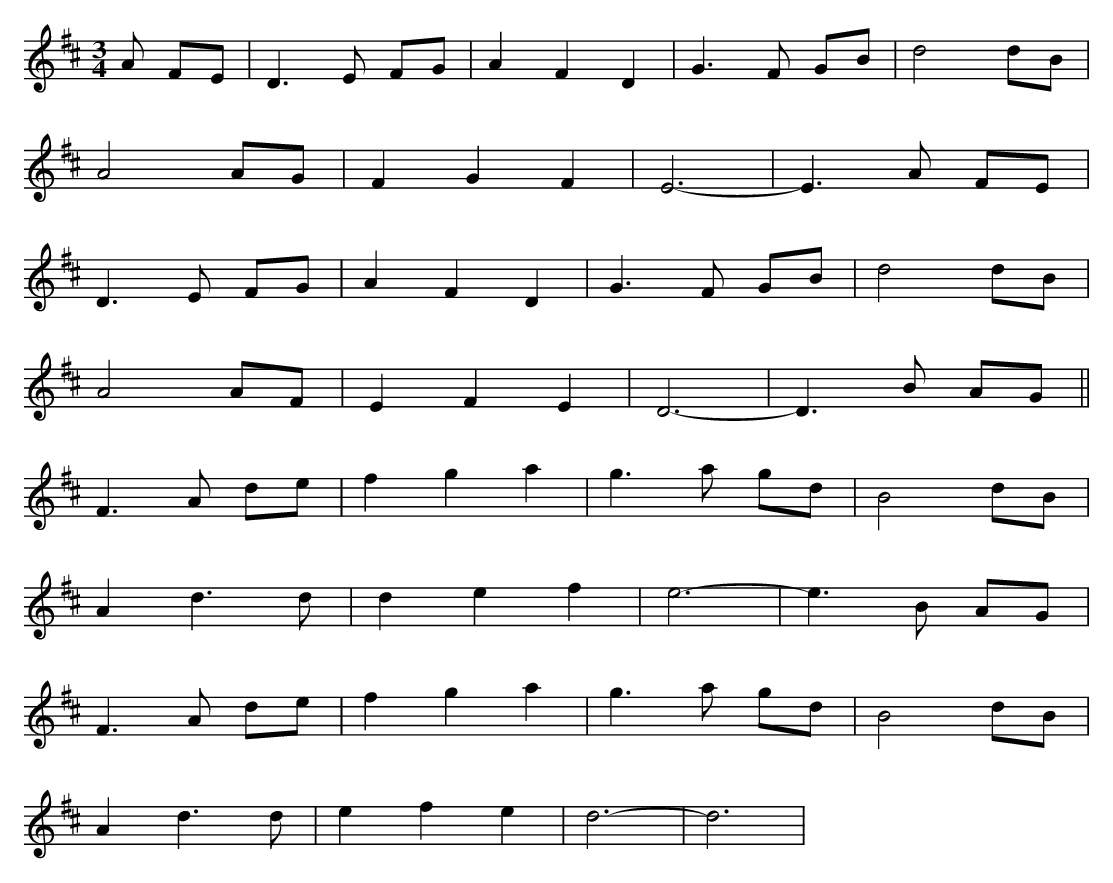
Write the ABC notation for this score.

X:1
M:3/4
K:D
A FE|D3E FG|A2 F2 D2|G3F GB|d4 dB|
A4 AG|F2 G2 F2|E6-|E3A FE|
D3E FG|A2 F2 D2|G3F GB|d4 dB|
A4 AF|E2 F2 E2|D6-|D3B AG||
F3A de|f2 g2 a2|g3a gd|B4 dB|
A2 d3d|d2 e2 f2|e6-|e3B AG|
F3A de|f2 g2 a2|g3a gd|B4 dB|
A2 d3d|e2 f2 e2|d6-|d6|
